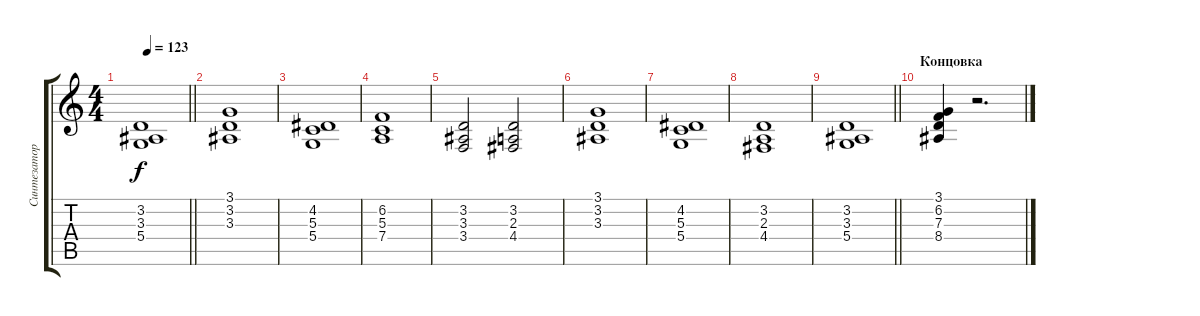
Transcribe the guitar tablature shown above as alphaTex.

\track ("Синтезатор (подкладка)" "Синтезатор") {instrument stringensemble1}
\staff {score tabs}
\tuning (E4 B3 G3 D3 A2 E2) {hide}
\ts (4 4)
\tempo 123
\clef g2
\barLineRight lightlight
\ks c
(3.2 3.3 5.4).1{dy f} |
(3.1 3.2 3.3).1 |
(4.2 5.3 5.4).1 |
(6.2 5.3 7.4).1 |
(3.2 3.3 3.4).2 (3.2 2.3 4.4).2 |
(3.1 3.2 3.3).1 |
(4.2 5.3 5.4).1 |
(3.2 2.3 4.4).1 |
\barLineRight lightlight
(3.2 3.3 5.4).1 |
\section ("" "Концовка")
(3.1 6.2 7.3 8.4).4{instrument accordion} r.2{d}
